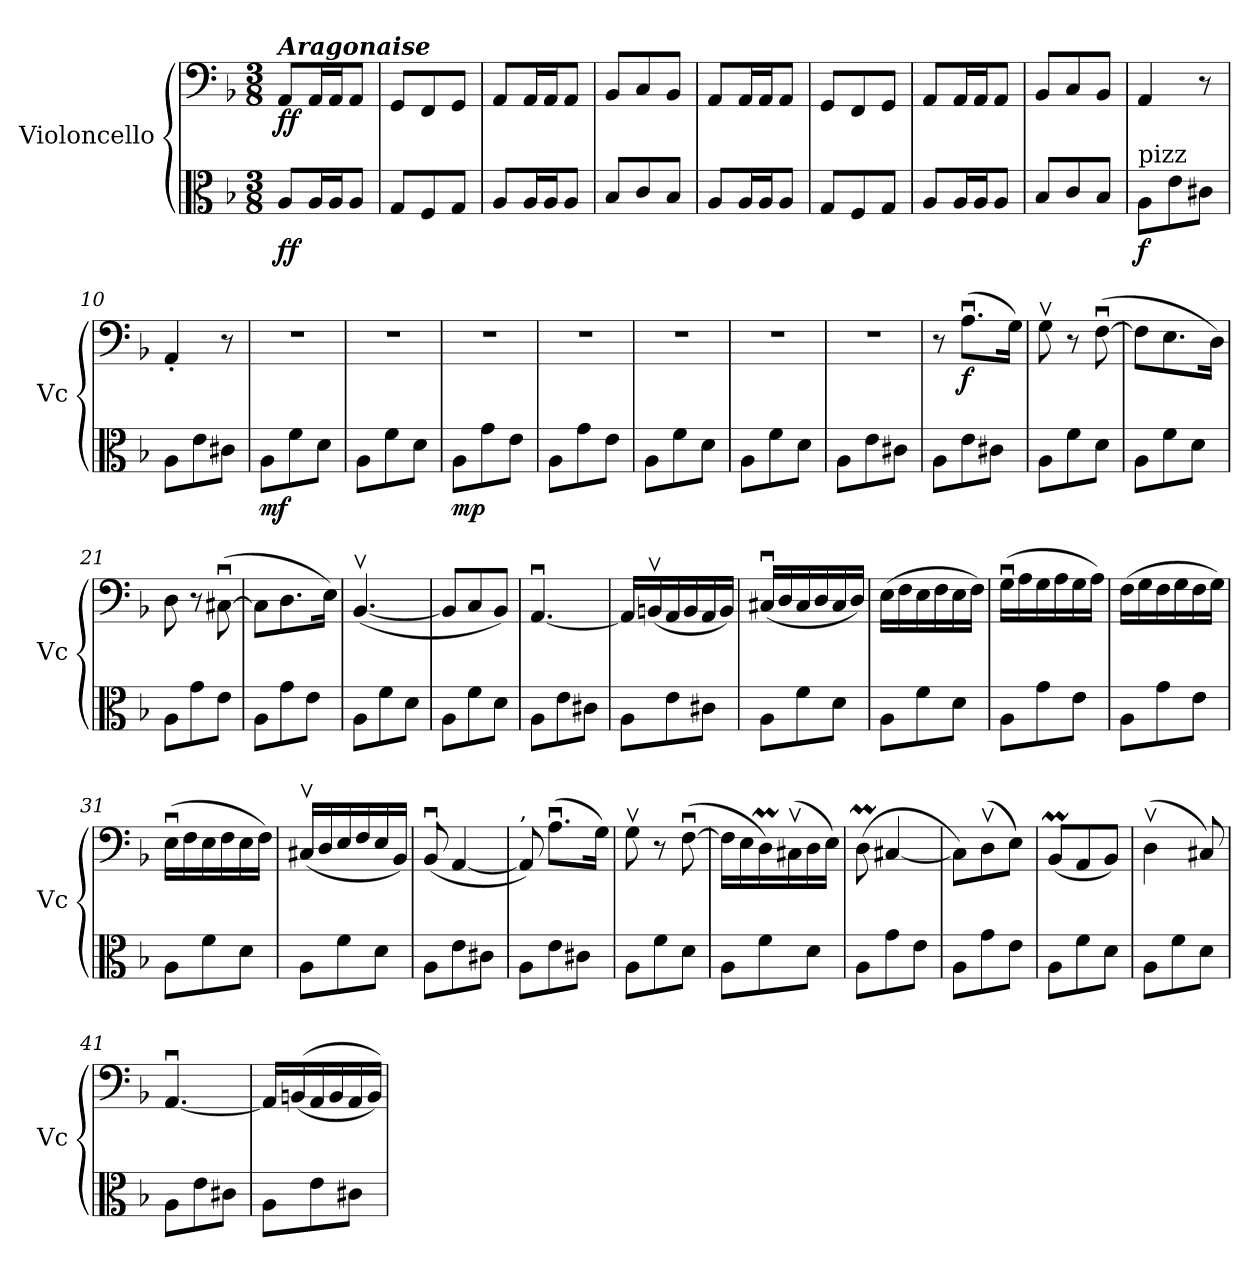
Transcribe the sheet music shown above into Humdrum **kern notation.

**kern	**dynam	**kern	**dynam
*part2	*part2	*part1	*part1
*staff2	*staff2	*staff1	*staff1
*I"Violoncello	*	*I"Violoncello	*
*I'Vc	*	*I'Vc	*
*clefC3	*	*clefF4	*
*k[b-]	*	*k[b-]	*
*M3/8	*	*M3/8	*
*MM99	*	*MM99	*
=1	=1	=1	=1
!	!	!LO:TX:a:Bi:t=Aragonaise	!
!	!LO:DY:b	!	!LO:DY:b
8A/L	ff	8AA/L	ff
16A/L	.	16AA/L	.
16A/J	.	16AA/J	.
8A/J	.	8AA/J	.
=2	=2	=2	=2
8G/L	.	8GG/L	.
8F/	.	8FF/	.
8G/J	.	8GG/J	.
=3	=3	=3	=3
8A/L	.	8AA/L	.
16A/L	.	16AA/L	.
16A/J	.	16AA/J	.
8A/J	.	8AA/J	.
=4	=4	=4	=4
8B-/L	.	8BB-/L	.
8c/	.	8C/	.
8B-/J	.	8BB-/J	.
=5	=5	=5	=5
8A/L	.	8AA/L	.
16A/L	.	16AA/L	.
16A/J	.	16AA/J	.
8A/J	.	8AA/J	.
=6	=6	=6	=6
8G/L	.	8GG/L	.
8F/	.	8FF/	.
8G/J	.	8GG/J	.
=7	=7	=7	=7
8A/L	.	8AA/L	.
16A/L	.	16AA/L	.
16A/J	.	16AA/J	.
8A/J	.	8AA/J	.
=8	=8	=8	=8
8B-/L	.	8BB-/L	.
8c/	.	8C/	.
8B-/J	.	8BB-/J	.
=9	=9	=9	=9
!LO:TX:a:t=pizz	!	!	!
!	!LO:DY:b	!	!
8A\L	f	4AA/	.
8e\	.	.	.
8c#X\J	.	8r	.
=10	=10	=10	=10
8A\L	.	4AA'/	.
8e\	.	.	.
8c#X\J	.	8r	.
=11	=11	=11	=11
!	!LO:DY:b	!	!
8A\L	mf	4.r	.
8f\	.	.	.
8d\J	.	.	.
!!LO:LB:g=z
=12	=12	=12	=12
8A\L	.	4.r	.
8f\	.	.	.
8d\J	.	.	.
=13	=13	=13	=13
!	!LO:DY:b	!	!
8A\L	mp	4.r	.
8g\	.	.	.
8e\J	.	.	.
=14	=14	=14	=14
8A\L	.	4.r	.
8g\	.	.	.
8e\J	.	.	.
=15	=15	=15	=15
8A\L	.	4.r	.
8f\	.	.	.
8d\J	.	.	.
=16	=16	=16	=16
8A\L	.	4.r	.
8f\	.	.	.
8d\J	.	.	.
=17	=17	=17	=17
8A\L	.	4.r	.
8e\	.	.	.
8c#X\J	.	.	.
=18	=18	=18	=18
8A\L	.	8r	.
!	!	!	!LO:DY:b
8e\	.	(8.Au\L	f
8c#X\J	.	.	.
.	.	16G\Jk)	.
=19	=19	=19	=19
8A\L	.	8Gv\	.
8f\	.	8r	.
8d\J	.	([8Fu\	.
=20	=20	=20	=20
8A\L	.	8F\L]	.
8f\	.	8.E\	.
8d\J	.	.	.
.	.	16D\Jk)	.
=21	=21	=21	=21
8A\L	.	8D\	.
8g\	.	8r	.
8e\J	.	([8C#Xu\	.
=22	=22	=22	=22
8A\L	.	8C#\L]	.
8g\	.	8.D\	.
8e\J	.	.	.
.	.	16E\Jk)	.
!!LO:LB:g=z
=23	=23	=23	=23
8A\L	.	([4.BB-v/	.
8f\	.	.	.
8d\J	.	.	.
=24	=24	=24	=24
8A\L	.	8BB-/L]	.
8f\	.	8C/	.
8d\J	.	8BB-/J)	.
=25	=25	=25	=25
8A\L	.	[4.AAu/	.
8e\	.	.	.
8c#X\J	.	.	.
=26	=26	=26	=26
8A\L	.	16AA/LL]	.
.	.	(16BBnv/	.
8e\	.	16AA/	.
.	.	16BB/	.
8c#X\J	.	16AA/	.
.	.	16BB/JJ)	.
=27	=27	=27	=27
8A\L	.	(16C#Xu/LL	.
.	.	16D/	.
8f\	.	16C#/	.
.	.	16D/	.
8d\J	.	16C#/	.
.	.	16D/JJ)	.
=28	=28	=28	=28
8A\L	.	(16E\LL	.
.	.	16F\	.
8f\	.	16E\	.
.	.	16F\	.
8d\J	.	16E\	.
.	.	16F\JJ)	.
=29	=29	=29	=29
8A\L	.	(16Gu\LL	.
.	.	16A\	.
8g\	.	16G\	.
.	.	16A\	.
8e\J	.	16G\	.
.	.	16A\JJ)	.
=30	=30	=30	=30
8A\L	.	(16F\LL	.
.	.	16G\	.
8g\	.	16F\	.
.	.	16G\	.
8e\J	.	16F\	.
.	.	16G\JJ)	.
!!LO:LB:g=z
=31	=31	=31	=31
8A\L	.	(16Eu\LL	.
.	.	16F\	.
8f\	.	16E\	.
.	.	16F\	.
8d\J	.	16E\	.
.	.	16F\JJ)	.
=32	=32	=32	=32
8A\L	.	(16C#Xv/LL	.
.	.	16D/	.
8f\	.	16E/	.
.	.	16F/	.
8d\J	.	16E/	.
.	.	16BB-/JJ)	.
=33	=33	=33	=33
8A\L	.	(8BB-u/	.
8e\	.	[4AA/	.
8c#X\J	.	.	.
=34	=34	=34	=34
!	!	!LO:TX:a:t=,	!
8A\L	.	8AA/])	.
8e\	.	(8.Au\L	.
8c#X\J	.	.	.
.	.	16G\Jk)	.
=35	=35	=35	=35
8A\L	.	8Gv\	.
8f\	.	8r	.
8d\J	.	([8Fu\	.
=36	=36	=36	=36
8A\L	.	16F\LL]	.
.	.	16E\	.
8f\	.	16DM\)	.
.	.	(16C#Xv\	.
8d\J	.	16D\	.
.	.	16E\JJ)	.
=37	=37	=37	=37
8A\L	.	(8DM\	.
8g\	.	[4C#X/	.
8e\J	.	.	.
=38	=38	=38	=38
8A\L	.	8C#\L])	.
8g\	.	(8Dv\	.
8e\J	.	8E\J)	.
!!LO:LB:g=z
=39	=39	=39	=39
8A\L	.	(8BB-M/L	.
8f\	.	8AA/	.
8d\J	.	8BB-/J)	.
=40	=40	=40	=40
8A\L	.	(4Dv\	.
8f\	.	.	.
8d\J	.	8C#X/)	.
=41	=41	=41	=41
8A\L	.	[4.AAu/	.
8e\	.	.	.
8c#X\J	.	.	.
=42	=42	=42	=42
8A\L	.	16AA/LL]	.
.	.	((16BBn/	.
8e\	.	16AA/	.
.	.	16BB/	.
8c#X\J	.	16AA/	.
.	.	16BB/JJ))	.
=	=	=	=
*-	*-	*-	*-
